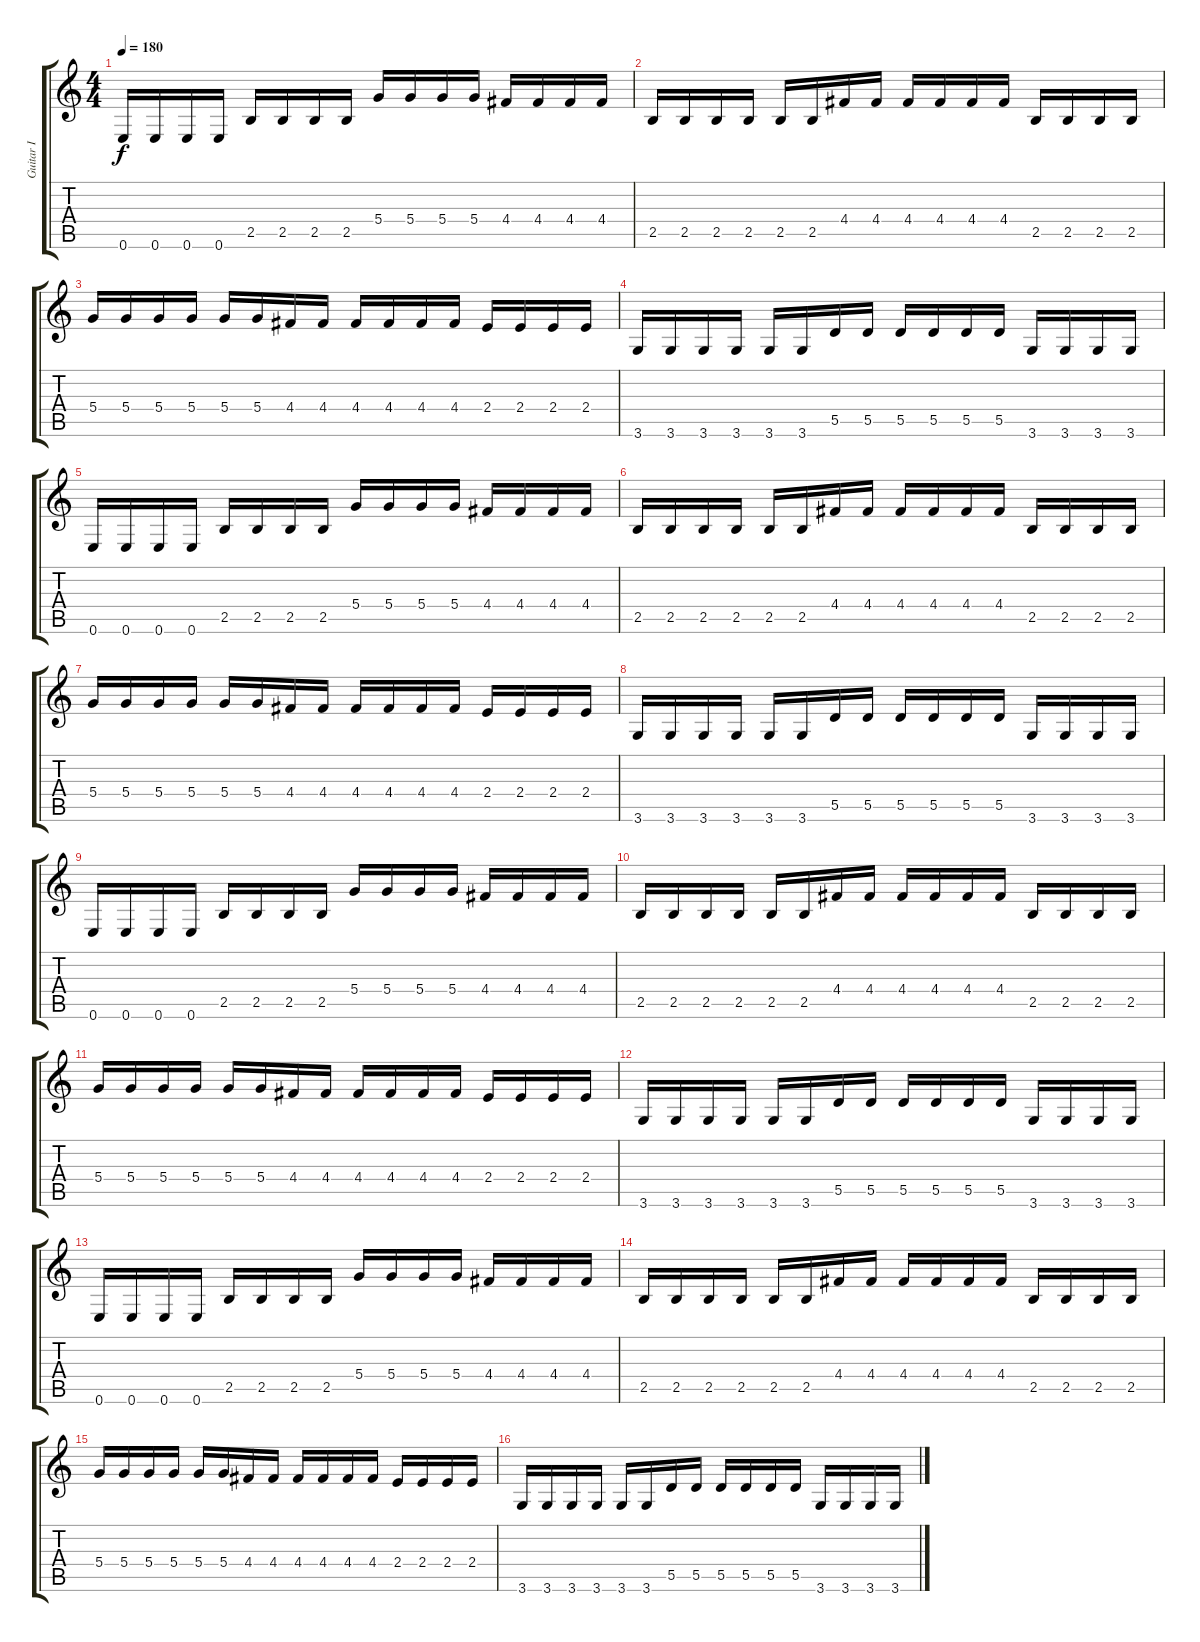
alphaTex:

\track ("Guitar I" "Guitar I") {instrument distortionguitar}
\staff {score tabs}
\tuning (E4 B3 G3 D3 A2 E2) {hide}
\ts (4 4)
\tempo 180
\clef g2
\ks c
0.6.16{dy f} 0.6.16 0.6.16 0.6.16 2.5.16 2.5.16 2.5.16 2.5.16 5.4.16 5.4.16 5.4.16 5.4.16 4.4.16 4.4.16 4.4.16 4.4.16 |
2.5.16 2.5.16 2.5.16 2.5.16 2.5.16 2.5.16 4.4.16 4.4.16 4.4.16 4.4.16 4.4.16 4.4.16 2.5.16 2.5.16 2.5.16 2.5.16 |
5.4.16 5.4.16 5.4.16 5.4.16 5.4.16 5.4.16 4.4.16 4.4.16 4.4.16 4.4.16 4.4.16 4.4.16 2.4.16 2.4.16 2.4.16 2.4.16 |
3.6.16 3.6.16 3.6.16 3.6.16 3.6.16 3.6.16 5.5.16 5.5.16 5.5.16 5.5.16 5.5.16 5.5.16 3.6.16 3.6.16 3.6.16 3.6.16 |
0.6.16 0.6.16 0.6.16 0.6.16 2.5.16 2.5.16 2.5.16 2.5.16 5.4.16 5.4.16 5.4.16 5.4.16 4.4.16 4.4.16 4.4.16 4.4.16 |
2.5.16 2.5.16 2.5.16 2.5.16 2.5.16 2.5.16 4.4.16 4.4.16 4.4.16 4.4.16 4.4.16 4.4.16 2.5.16 2.5.16 2.5.16 2.5.16 |
5.4.16 5.4.16 5.4.16 5.4.16 5.4.16 5.4.16 4.4.16 4.4.16 4.4.16 4.4.16 4.4.16 4.4.16 2.4.16 2.4.16 2.4.16 2.4.16 |
3.6.16 3.6.16 3.6.16 3.6.16 3.6.16 3.6.16 5.5.16 5.5.16 5.5.16 5.5.16 5.5.16 5.5.16 3.6.16 3.6.16 3.6.16 3.6.16 |
0.6.16 0.6.16 0.6.16 0.6.16 2.5.16 2.5.16 2.5.16 2.5.16 5.4.16 5.4.16 5.4.16 5.4.16 4.4.16 4.4.16 4.4.16 4.4.16 |
2.5.16 2.5.16 2.5.16 2.5.16 2.5.16 2.5.16 4.4.16 4.4.16 4.4.16 4.4.16 4.4.16 4.4.16 2.5.16 2.5.16 2.5.16 2.5.16 |
5.4.16 5.4.16 5.4.16 5.4.16 5.4.16 5.4.16 4.4.16 4.4.16 4.4.16 4.4.16 4.4.16 4.4.16 2.4.16 2.4.16 2.4.16 2.4.16 |
3.6.16 3.6.16 3.6.16 3.6.16 3.6.16 3.6.16 5.5.16 5.5.16 5.5.16 5.5.16 5.5.16 5.5.16 3.6.16 3.6.16 3.6.16 3.6.16 |
0.6.16 0.6.16 0.6.16 0.6.16 2.5.16 2.5.16 2.5.16 2.5.16 5.4.16 5.4.16 5.4.16 5.4.16 4.4.16 4.4.16 4.4.16 4.4.16 |
2.5.16 2.5.16 2.5.16 2.5.16 2.5.16 2.5.16 4.4.16 4.4.16 4.4.16 4.4.16 4.4.16 4.4.16 2.5.16 2.5.16 2.5.16 2.5.16 |
5.4.16 5.4.16 5.4.16 5.4.16 5.4.16 5.4.16 4.4.16 4.4.16 4.4.16 4.4.16 4.4.16 4.4.16 2.4.16 2.4.16 2.4.16 2.4.16 |
3.6.16 3.6.16 3.6.16 3.6.16 3.6.16 3.6.16 5.5.16 5.5.16 5.5.16 5.5.16 5.5.16 5.5.16 3.6.16 3.6.16 3.6.16 3.6.16
